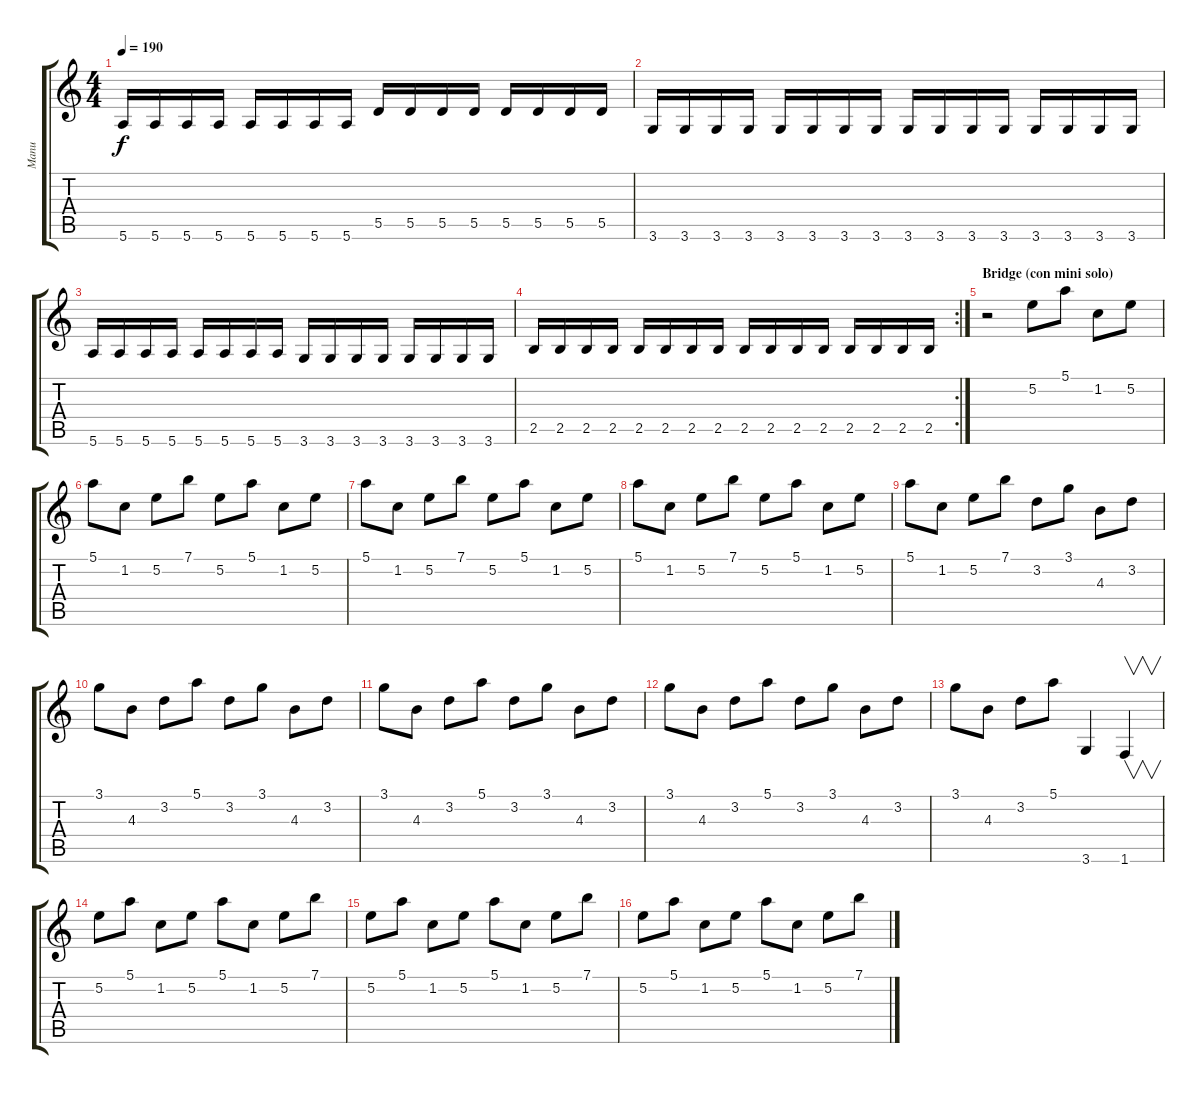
\track ("Manu" "Manu") {instrument overdrivenguitar}
\staff {score tabs}
\tuning (E4 B3 G3 D3 A2 E2) {hide}
\ts (4 4)
\tempo 190
\clef g2
\ks c
5.6.16{dy f} 5.6.16 5.6.16 5.6.16 5.6.16 5.6.16 5.6.16 5.6.16 5.5.16 5.5.16 5.5.16 5.5.16 5.5.16 5.5.16 5.5.16 5.5.16 |
3.6.16 3.6.16 3.6.16 3.6.16 3.6.16 3.6.16 3.6.16 3.6.16 3.6.16 3.6.16 3.6.16 3.6.16 3.6.16 3.6.16 3.6.16 3.6.16 |
5.6.16 5.6.16 5.6.16 5.6.16 5.6.16 5.6.16 5.6.16 5.6.16 3.6.16 3.6.16 3.6.16 3.6.16 3.6.16 3.6.16 3.6.16 3.6.16 |
\rc 2
2.5.16 2.5.16 2.5.16 2.5.16 2.5.16 2.5.16 2.5.16 2.5.16 2.5.16 2.5.16 2.5.16 2.5.16 2.5.16 2.5.16 2.5.16 2.5.16 |
\section ("" "Bridge (con mini solo)")
r.2 5.2.8 5.1.8 1.2.8 5.2.8 |
5.1.8 1.2.8 5.2.8 7.1.8 5.2.8 5.1.8 1.2.8 5.2.8 |
5.1.8 1.2.8 5.2.8 7.1.8 5.2.8 5.1.8 1.2.8 5.2.8 |
5.1.8 1.2.8 5.2.8 7.1.8 5.2.8 5.1.8 1.2.8 5.2.8 |
5.1.8 1.2.8 5.2.8 7.1.8 3.2.8 3.1.8 4.3.8 3.2.8 |
3.1.8 4.3.8 3.2.8 5.1.8 3.2.8 3.1.8 4.3.8 3.2.8 |
3.1.8 4.3.8 3.2.8 5.1.8 3.2.8 3.1.8 4.3.8 3.2.8 |
3.1.8 4.3.8 3.2.8 5.1.8 3.2.8 3.1.8 4.3.8 3.2.8 |
3.1.8 4.3.8 3.2.8 5.1.8 3.6.4 1.6.4{v} |
5.2.8 5.1.8 1.2.8 5.2.8 5.1.8 1.2.8 5.2.8 7.1.8 |
5.2.8 5.1.8 1.2.8 5.2.8 5.1.8 1.2.8 5.2.8 7.1.8 |
5.2.8 5.1.8 1.2.8 5.2.8 5.1.8 1.2.8 5.2.8 7.1.8
